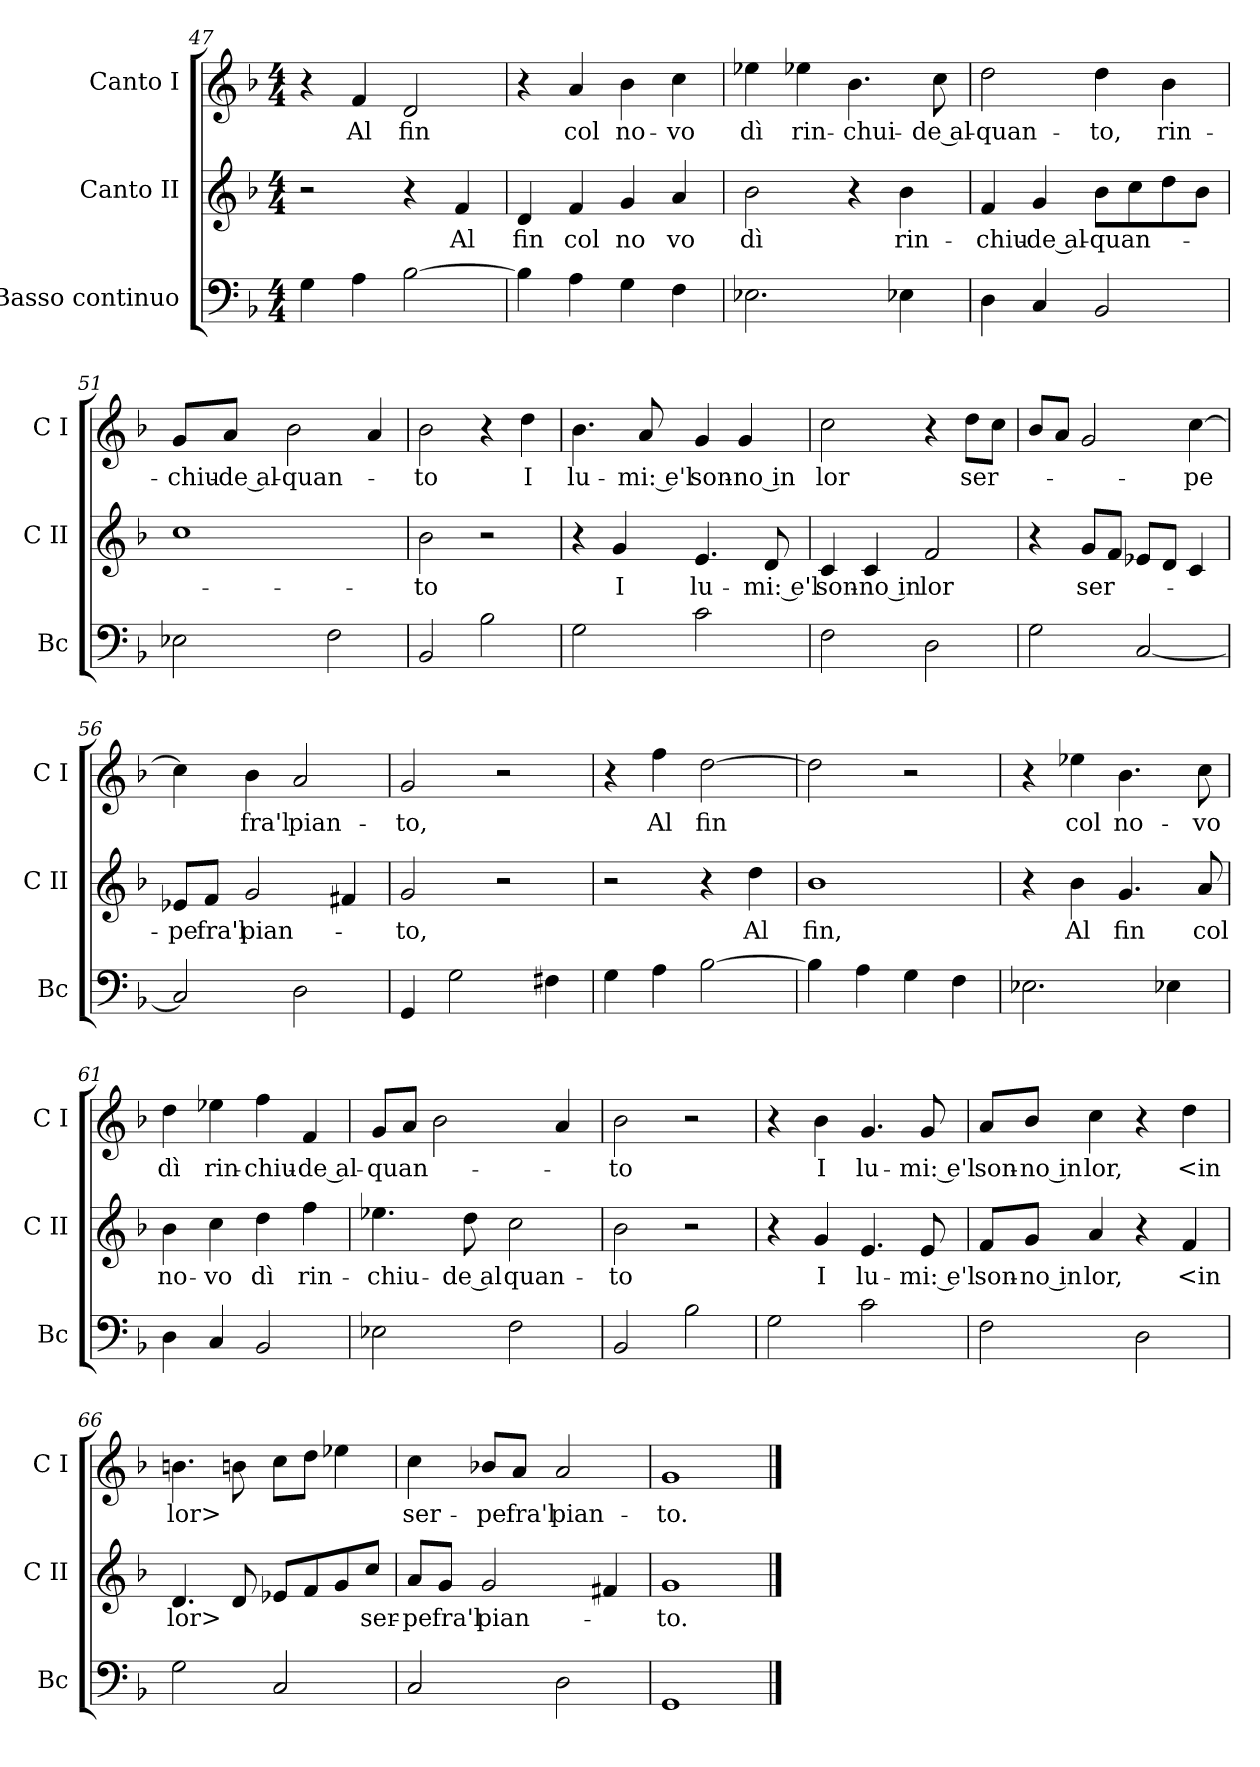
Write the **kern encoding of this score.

**kern	**kern	**text	**kern	**text
*part3	*part2	*part2	*part1	*part1
*staff3	*staff2	*staff2	*staff1	*staff1
*I"Basso continuo	*I"Canto II	*	*I"Canto I	*
*I'Bc	*I'C II	*	*I'C I	*
*clefF4	*clefG2	*	*clefG2	*
*k[b-]	*k[b-]	*	*k[b-]	*
*d:	*d:	*	*d:	*
*M4/4	*M4/4	*	*M4/4	*
=47	=47	=47	=47	=47
4G	2r	.	4r	.
4A	.	.	4f	Al
[2B-	4r	.	2d	fin
.	4f	Al	.	.
=48	=48	=48	=48	=48
4B-]	4d	fin	4r	.
4A	4f	col	4a	col
4G	4g	no	4b-	no-
4F	4a	vo	4cc	-vo
=49	=49	=49	=49	=49
2.E-X	2b-	dì	4ee-X	dì
.	.	.	4ee-X	rin-
.	4r	.	4.b-	-chui-
4E-X	4b-	rin-	.	.
.	.	.	8cc	-de al-
=50	=50	=50	=50	=50
4D	4f	-chiu-	2dd	-quan-
4C	4g	-de al-	.	.
2BB-	8b-L	-quan-	4dd	-to,
.	8cc	.	.	.
.	8dd	.	4b-	rin-
.	8b-J	.	.	.
=51	=51	=51	=51	=51
2E-X	1cc	.	8gL	-chiu-
.	.	.	8aJ	-de al-
.	.	.	2b-	-quan-
2F	.	.	.	.
.	.	.	4a	.
=52	=52	=52	=52	=52
2BB-	2b-	-to	2b-	-to
2B-	2r	.	4r	.
.	.	.	4dd	I
=53	=53	=53	=53	=53
2G	4r	.	4.b-	lu-
.	4g	I	.	.
.	.	.	8a	-mi: e'l
2c	4.e	lu-	4g	son-
.	.	.	4g	-no in
.	8d	-mi: e'l	.	.
=54	=54	=54	=54	=54
2F	4c	son-	2cc	lor
.	4c	-no in	.	.
2D	2f	lor	4r	.
.	.	.	8ddL	ser-
.	.	.	8ccJ	.
=55	=55	=55	=55	=55
2G	4r	.	8b-L	.
.	.	.	8aJ	.
.	8gL	ser-	2g	.
.	8fJ	.	.	.
[2C	8e-XL	.	.	.
.	8dJ	.	.	.
.	4c	.	[4cc	-pe
=56	=56	=56	=56	=56
2C]	8e-XL	-pe	4cc]	.
.	8fJ	fra'l	.	.
.	2g	pian-	4b-	fra'l
2D	.	.	2a	pian-
.	4f#X	.	.	.
=57	=57	=57	=57	=57
4GG	2g	-to,	2g	-to,
2G	.	.	.	.
.	2r	.	2r	.
4F#X	.	.	.	.
=58	=58	=58	=58	=58
4G	2r	.	4r	.
4A	.	.	4ff	Al
[2B-	4r	.	[2dd	fin
.	4dd	Al	.	.
=59	=59	=59	=59	=59
4B-]	1b-	fin,	2dd]	.
4A	.	.	.	.
4G	.	.	2r	.
4F	.	.	.	.
=60	=60	=60	=60	=60
2.E-X	4r	.	4r	.
.	4b-	Al	4ee-X	col
.	4.g	fin	4.b-	no-
4E-X	.	.	.	.
.	8a	col	8cc	-vo
=61	=61	=61	=61	=61
4D	4b-	no-	4dd	dì
4C	4cc	-vo	4ee-X	rin-
2BB-	4dd	dì	4ff	-chiu-
.	4ff	rin-	4f	-de al-
=62	=62	=62	=62	=62
2E-X	4.ee-X	-chiu-	8gL	-quan-
.	.	.	8aJ	.
.	.	.	2b-	.
.	8dd	-de al	.	.
2F	2cc	quan-	.	.
.	.	.	4a	.
=63	=63	=63	=63	=63
2BB-	2b-	-to	2b-	-to
2B-	2r	.	2r	.
=64	=64	=64	=64	=64
2G	4r	.	4r	.
.	4g	I	4b-	I
2c	4.e	lu-	4.g	lu-
.	8e	-mi: e'l	8g	-mi: e'l
=65	=65	=65	=65	=65
2F	8fL	son-	8aL	son-
.	8gJ	-no in	8b-J	-no in
.	4a	lor,	4cc	lor,
2D	4r	.	4r	.
.	4f	<in	4dd	<in
=66	=66	=66	=66	=66
2G	4.d	lor>	4.bn	lor>
.	8d	.	8bn	.
2C	8e-XL	.	8ccL	.
.	8f	.	8ddJ	.
.	8g	.	4ee-X	.
.	8ccJ	ser-	.	.
=67	=67	=67	=67	=67
2C	8aL	-pe	4cc	ser-
.	8gJ	fra'l	.	.
.	2g	pian-	8b-XL	-pe
.	.	.	8aJ	fra'l
2D	.	.	2a	pian-
.	4f#X	.	.	.
=68	=68	=68	=68	=68
1GG	1g	-to.	1g	-to.
==	==	==	==	==
*-	*-	*-	*-	*-
